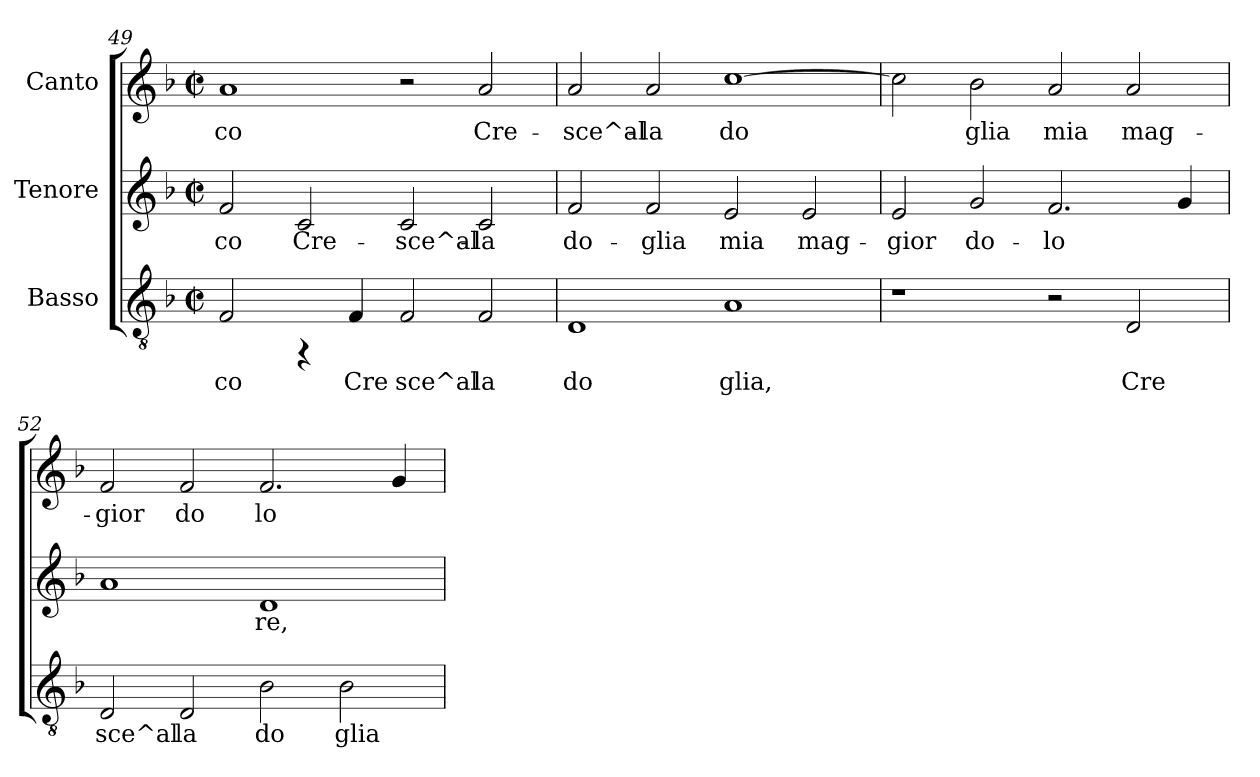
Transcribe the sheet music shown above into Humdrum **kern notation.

**kern	**text	**kern	**text	**kern	**text
*part3	*part3	*part2	*part2	*part1	*part1
*staff3	*staff3	*staff2	*staff2	*staff1	*staff1
*I"Basso	*	*I"Tenore	*	*I"Canto	*
*clefGv2	*	*clefG2	*	*clefG2	*
*k[b-]	*	*k[b-]	*	*k[b-]	*
*F:	*	*F:	*	*F:	*
*M2/2	*	*M2/2	*	*M2/2	*
*met(c|)	*	*met(c|)	*	*met(c|)	*
=49	=49	=49	=49	=49	=49
!	!LO:LY:b:cj	!	!LO:LY:b:cj	!	!LO:LY:b:cj
2F/	co	2f/	-co	1a	-co
!	!	!	!LO:LY:b:cj	!	!
4rFF	.	2c/	Cre-	.	.
!	!LO:LY:b:cj	!	!	!	!
4F/	Cre	.	.	.	.
!	!LO:LY:b:cj	!	!LO:LY:b:cj	!	!
2F/	sce^al	2c/	-sce^al-	2r	.
!	!LO:LY:b:cj	!	!LO:LY:b:cj	!	!LO:LY:b:cj
2F/	la	2c/	-la	2a/	Cre-
=50	=50	=50	=50	=50	=50
!	!LO:LY:b:cj	!	!LO:LY:b:cj	!	!LO:LY:b:cj
1D	do	2f/	do-	2a/	-sce^al-
!	!	!	!LO:LY:b:cj	!	!LO:LY:b:cj
.	.	2f/	-glia	2a/	-la
!	!LO:LY:b:cj	!	!LO:LY:b:cj	!	!LO:LY:b:cj
1A	glia,	2e/	mia	[>1cc	do-
!	!	!	!LO:LY:b:cj	!	!
.	.	2e/	mag-	.	.
=51	=51	=51	=51	=51	=51
!	!	!	!LO:LY:b:cj	!	!LO:LY:b:cj
1r	.	2e/	-gior	2cc\]	--
!	!	!	!LO:LY:b:cj	!	!LO:LY:b:cj
.	.	2g/	do-	2b-\	-glia
!	!	!	!LO:LY:b:cj	!	!LO:LY:b:cj
2r	.	2.f/	-lo-	2a/	mia
!	!LO:LY:b:cj	!	!	!	!LO:LY:b:cj
2D/	Cre	.	.	2a/	mag-
!	!	!	!LO:LY:b:cj	!	!
.	.	4g/	--	.	.
!!LO:LB:g=z
=52	=52	=52	=52	=52	=52
!	!LO:LY:b:cj	!	!LO:LY:b:cj	!	!LO:LY:b:cj
2D/	sce^al	1a	--	2f/	-gior
!	!LO:LY:b:cj	!	!	!	!LO:LY:b:cj
2D/	la	.	.	2f/	do
!	!LO:LY:b:cj	!	!LO:LY:b:cj	!	!LO:LY:b:cj
2B-\	do	1d	-re,	2.f/	lo
!	!LO:LY:b:cj	!	!	!	!
2B-\	glia	.	.	.	.
!	!	!	!	!	!LO:LY:b:cj
.	.	.	.	4g/	.
=	=	=	=	=	=
*-	*-	*-	*-	*-	*-
